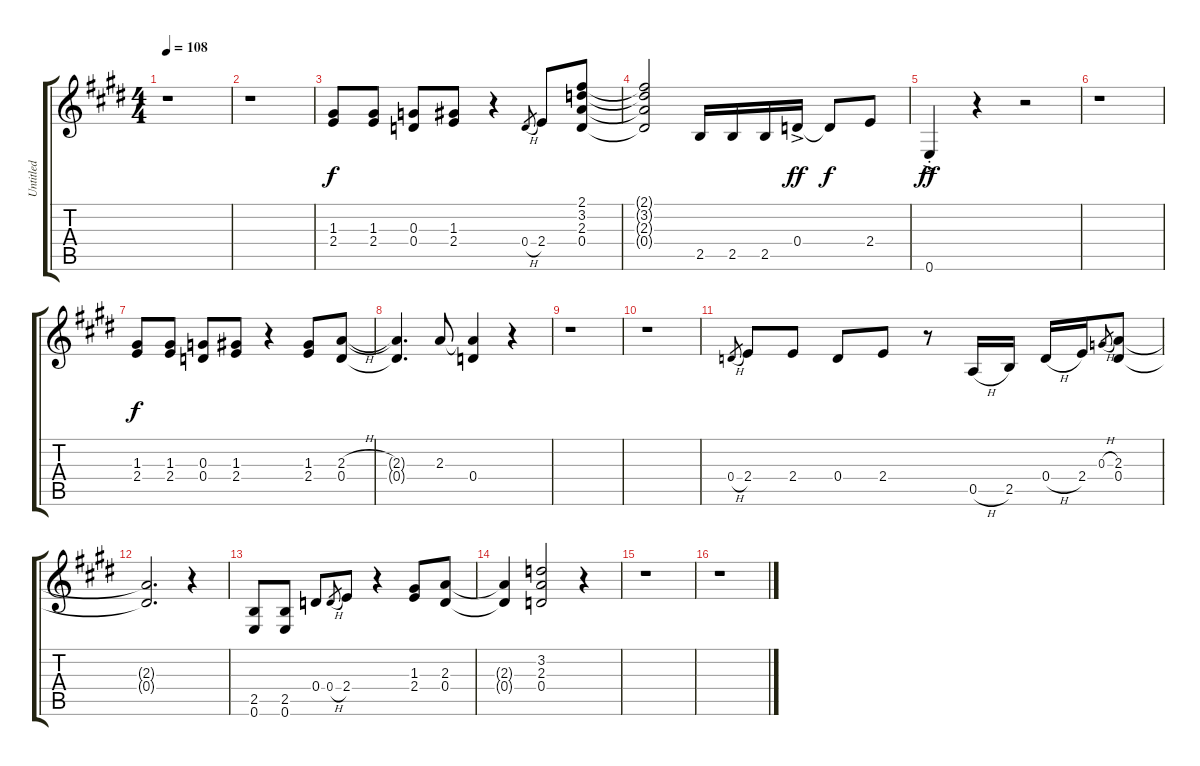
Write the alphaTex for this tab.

\track ("Untitled" "Untitled") {instrument electricguitarclean}
\staff {score tabs}
\tuning (E4 B3 G3 D3 A2 E2) {hide}
\ts (4 4)
\tempo 108
\clef g2
\ks c#minor
r.1{dy f} |
r.1 |
(1.3 2.4).8 (1.3 2.4).8 (0.3 0.4).8 (1.3 2.4).8 r.4 0.4{h}.8{gr} 2.4.8 (2.1 3.2 2.3 0.4).8 |
(2.1{t} 3.2{t} 2.3{t} 0.4{t}).2 2.5.16 2.5.16 2.5.16 0.4{ac}.16{dy ff} 0.4{t}.8{dy f} 2.4.8 |
0.6{ac st}.4{dy ff} r.4 r.2 |
r.1 |
(1.3 2.4).8{dy f} (1.3 2.4).8 (0.3 0.4).8 (1.3 2.4).8 r.4 (1.3 2.4).8 (2.3{h} 0.4).8 |
(2.3{t} 0.4{t}).4{d} 2.3.8 (2.3{t} 0.4).4 r.4 |
r.1 |
r.1 |
0.4{h}.8{gr} 2.4.8 2.4.8 0.4.8 2.4.8 r.8 0.5{h}.16 2.5.16 0.4{h}.16 2.4.16 0.3{h}.8{gr} (2.3 0.4).8 |
(2.3{t} 0.4{t}).2{d} r.4 |
(2.5 0.6).8 (2.5 0.6).8 0.4.8 0.4{h}.8{gr} 2.4.8 r.4 (1.3 2.4).8 (2.3 0.4).8 |
(2.3{t} 0.4{t}).4 (3.2 2.3 0.4).2 r.4 |
r.1 |
r.1
